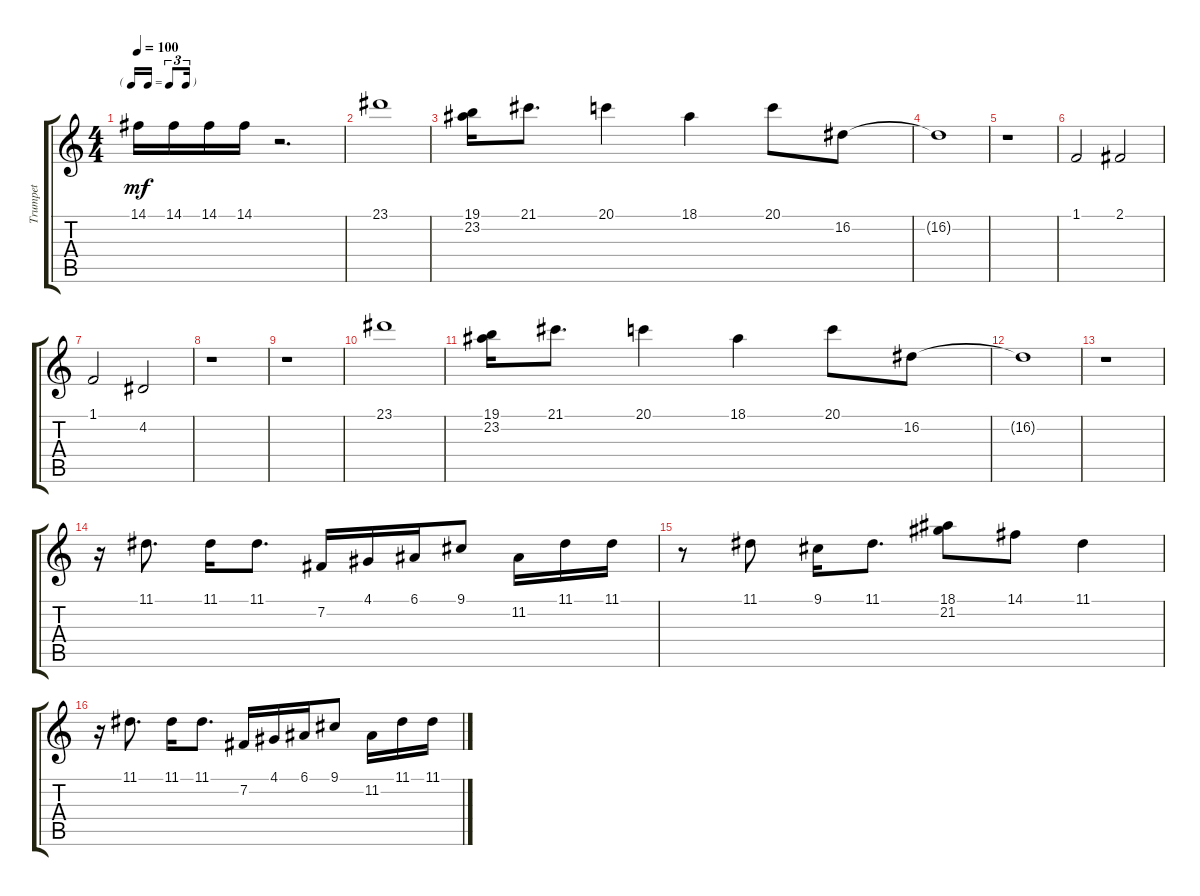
\track ("Trumpet" "Trumpet") {instrument brasssection}
\staff {score tabs}
\tuning (E4 B3 G3 D3 A2 E2) {hide}
\ts (4 4)
\tf triplet16th
\tempo 100
\clef g2
\ks c
14.1.16{dy mf} 14.1.16 14.1.16 14.1.16 r.2{d} |
23.1.1 |
(19.1 23.2).16 21.1.8{d} 20.1.4 18.1.4 20.1.8 16.2.8 |
16.2{t}.1 |
r.1 |
1.1.2 2.1.2 |
1.1.2 4.2.2 |
r.1 |
r.1 |
23.1.1 |
(19.1 23.2).16 21.1.8{d} 20.1.4 18.1.4 20.1.8 16.2.8 |
16.2{t}.1 |
r.1 |
r.16 11.1.8{d} 11.1.16 11.1.8{d} 7.2.16 4.1.16 6.1.16 9.1.8 11.2.16 11.1.16 11.1.16 |
r.8 11.1.8 9.1.16 11.1.8{d} (18.1 21.2).8 14.1.8 11.1.4 |
r.16 11.1.8{d} 11.1.16 11.1.8{d} 7.2.16 4.1.16 6.1.16 9.1.8 11.2.16 11.1.16 11.1.16
